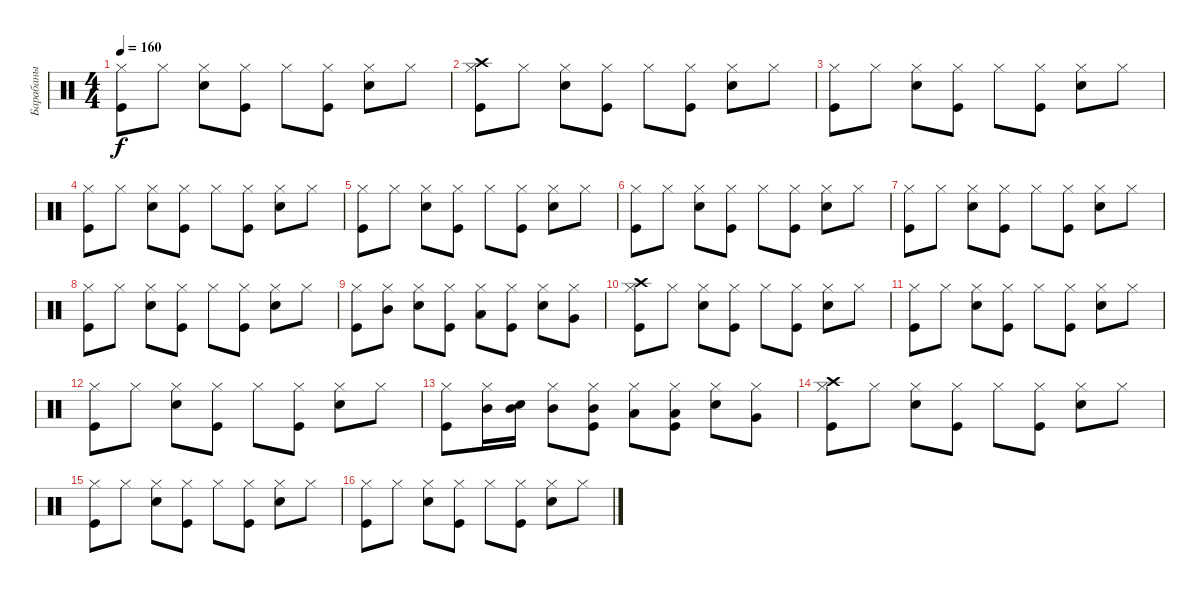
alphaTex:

\track ("Барабаны" "Барабаны") {instrument percussion}
\staff {score}
\articulation defaults
\ts (4 4)
\tempo 160
\clef neutral
\ks c
("Kick (hit)" "Hi-Hat (closed)").8{dy f} "Hi-Hat (closed)".8 ("Snare (hit) 2" "Hi-Hat (closed)").8 ("Kick (hit)" "Hi-Hat (closed)").8 "Hi-Hat (closed)".8 ("Kick (hit)" "Hi-Hat (closed)").8 ("Snare (hit) 2" "Hi-Hat (closed)").8 "Hi-Hat (closed)".8 |
("Kick (hit)" "Crash high (hit)" "Hi-Hat (closed)").8 "Hi-Hat (closed)".8 ("Snare (hit) 2" "Hi-Hat (closed)").8 ("Kick (hit)" "Hi-Hat (closed)").8 "Hi-Hat (closed)".8 ("Kick (hit)" "Hi-Hat (closed)").8 ("Snare (hit) 2" "Hi-Hat (closed)").8 "Hi-Hat (closed)".8 |
("Kick (hit)" "Hi-Hat (closed)").8 "Hi-Hat (closed)".8 ("Snare (hit) 2" "Hi-Hat (closed)").8 ("Kick (hit)" "Hi-Hat (closed)").8 "Hi-Hat (closed)".8 ("Kick (hit)" "Hi-Hat (closed)").8 ("Snare (hit) 2" "Hi-Hat (closed)").8 "Hi-Hat (closed)".8 |
("Kick (hit)" "Hi-Hat (closed)").8 "Hi-Hat (closed)".8 ("Snare (hit) 2" "Hi-Hat (closed)").8 ("Kick (hit)" "Hi-Hat (closed)").8 "Hi-Hat (closed)".8 ("Kick (hit)" "Hi-Hat (closed)").8 ("Snare (hit) 2" "Hi-Hat (closed)").8 "Hi-Hat (closed)".8 |
("Kick (hit)" "Hi-Hat (closed)").8 "Hi-Hat (closed)".8 ("Snare (hit) 2" "Hi-Hat (closed)").8 ("Kick (hit)" "Hi-Hat (closed)").8 "Hi-Hat (closed)".8 ("Kick (hit)" "Hi-Hat (closed)").8 ("Snare (hit) 2" "Hi-Hat (closed)").8 "Hi-Hat (closed)".8 |
("Kick (hit)" "Hi-Hat (closed)").8 "Hi-Hat (closed)".8 ("Snare (hit) 2" "Hi-Hat (closed)").8 ("Kick (hit)" "Hi-Hat (closed)").8 "Hi-Hat (closed)".8 ("Kick (hit)" "Hi-Hat (closed)").8 ("Snare (hit) 2" "Hi-Hat (closed)").8 "Hi-Hat (closed)".8 |
("Kick (hit)" "Hi-Hat (closed)").8 "Hi-Hat (closed)".8 ("Snare (hit) 2" "Hi-Hat (closed)").8 ("Kick (hit)" "Hi-Hat (closed)").8 "Hi-Hat (closed)".8 ("Kick (hit)" "Hi-Hat (closed)").8 ("Snare (hit) 2" "Hi-Hat (closed)").8 "Hi-Hat (closed)".8 |
("Kick (hit)" "Hi-Hat (closed)").8 "Hi-Hat (closed)".8 ("Snare (hit) 2" "Hi-Hat (closed)").8 ("Kick (hit)" "Hi-Hat (closed)").8 "Hi-Hat (closed)".8 ("Kick (hit)" "Hi-Hat (closed)").8 ("Snare (hit) 2" "Hi-Hat (closed)").8 "Hi-Hat (closed)".8 |
("Kick (hit)" "Hi-Hat (closed)").8 ("Mid Tom (hit)" "Hi-Hat (closed)").8 ("Snare (hit) 2" "Hi-Hat (closed)").8 ("Kick (hit)" "Hi-Hat (closed)").8 ("Low Tom (hit)" "Hi-Hat (closed)").8 ("Kick (hit)" "Hi-Hat (closed)").8 ("Snare (hit) 2" "Hi-Hat (closed)").8 ("Very Low Tom (hit)" "Hi-Hat (closed)").8 |
("Kick (hit)" "Crash high (hit)" "Hi-Hat (closed)").8 "Hi-Hat (closed)".8 ("Snare (hit) 2" "Hi-Hat (closed)").8 ("Kick (hit)" "Hi-Hat (closed)").8 "Hi-Hat (closed)".8 ("Kick (hit)" "Hi-Hat (closed)").8 ("Snare (hit) 2" "Hi-Hat (closed)").8 "Hi-Hat (closed)".8 |
("Kick (hit)" "Hi-Hat (closed)").8 "Hi-Hat (closed)".8 ("Snare (hit) 2" "Hi-Hat (closed)").8 ("Kick (hit)" "Hi-Hat (closed)").8 "Hi-Hat (closed)".8 ("Kick (hit)" "Hi-Hat (closed)").8 ("Snare (hit) 2" "Hi-Hat (closed)").8 "Hi-Hat (closed)".8 |
("Kick (hit)" "Hi-Hat (closed)").8 "Hi-Hat (closed)".8 ("Snare (hit) 2" "Hi-Hat (closed)").8 ("Kick (hit)" "Hi-Hat (closed)").8 "Hi-Hat (closed)".8 ("Kick (hit)" "Hi-Hat (closed)").8 ("Snare (hit) 2" "Hi-Hat (closed)").8 "Hi-Hat (closed)".8 |
("Kick (hit)" "Hi-Hat (closed)").8 ("Mid Tom (hit)" "Hi-Hat (closed)").16 ("Snare (hit) 2" "Mid Tom (hit)").16 ("Mid Tom (hit)" "Hi-Hat (closed)").8 ("Kick (hit)" "Mid Tom (hit)" "Hi-Hat (closed)").8 ("Low Tom (hit)" "Hi-Hat (closed)").8 ("Kick (hit)" "Low Tom (hit)" "Hi-Hat (closed)").8 ("Snare (hit) 2" "Hi-Hat (closed)").8 ("Very Low Tom (hit)" "Hi-Hat (closed)").8 |
("Kick (hit)" "Crash high (hit)" "Hi-Hat (closed)").8 "Hi-Hat (closed)".8 ("Snare (hit) 2" "Hi-Hat (closed)").8 ("Kick (hit)" "Hi-Hat (closed)").8 "Hi-Hat (closed)".8 ("Kick (hit)" "Hi-Hat (closed)").8 ("Snare (hit) 2" "Hi-Hat (closed)").8 "Hi-Hat (closed)".8 |
("Kick (hit)" "Hi-Hat (closed)").8 "Hi-Hat (closed)".8 ("Snare (hit) 2" "Hi-Hat (closed)").8 ("Kick (hit)" "Hi-Hat (closed)").8 "Hi-Hat (closed)".8 ("Kick (hit)" "Hi-Hat (closed)").8 ("Snare (hit) 2" "Hi-Hat (closed)").8 "Hi-Hat (closed)".8 |
("Kick (hit)" "Hi-Hat (closed)").8 "Hi-Hat (closed)".8 ("Snare (hit) 2" "Hi-Hat (closed)").8 ("Kick (hit)" "Hi-Hat (closed)").8 "Hi-Hat (closed)".8 ("Kick (hit)" "Hi-Hat (closed)").8 ("Snare (hit) 2" "Hi-Hat (closed)").8 "Hi-Hat (closed)".8
